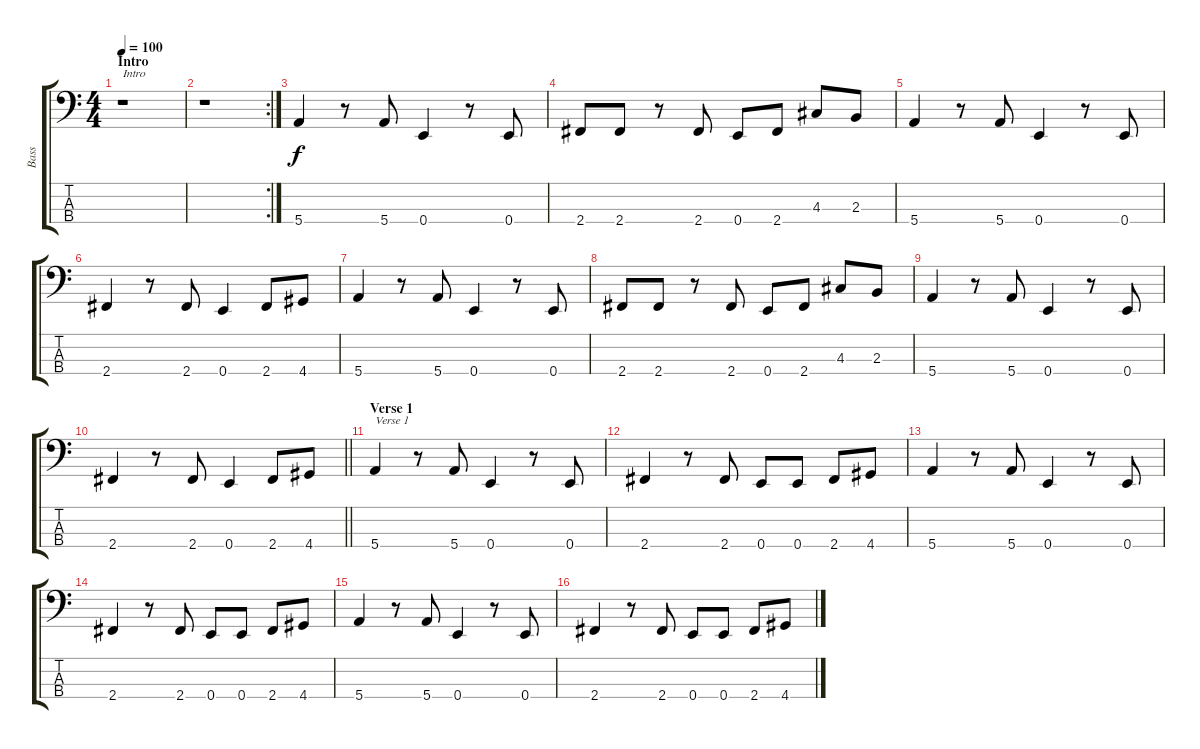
\track ("Bass" "Bass") {instrument electricbassfinger}
\staff {score tabs}
\tuning (G2 D2 A1 E1) {hide}
\ts (4 4)
\section ("" "Intro ")
\tempo 100
\clef f4
\ks c
r.1{txt "Intro" dy f instrument electricbassfinger} |
\rc 2
r.1 |
5.4.4 r.8 5.4.8 0.4.4 r.8 0.4.8 |
2.4.8 2.4.8 r.8 2.4.8 0.4.8 2.4.8 4.3.8 2.3.8 |
5.4.4 r.8 5.4.8 0.4.4 r.8 0.4.8 |
2.4.4 r.8 2.4.8 0.4.4 2.4.8 4.4.8 |
5.4.4 r.8 5.4.8 0.4.4 r.8 0.4.8 |
2.4.8 2.4.8 r.8 2.4.8 0.4.8 2.4.8 4.3.8 2.3.8 |
5.4.4 r.8 5.4.8 0.4.4 r.8 0.4.8 |
\barLineRight lightlight
2.4.4 r.8 2.4.8 0.4.4 2.4.8 4.4.8 |
\section ("" "Verse 1")
5.4.4{txt "Verse 1"} r.8 5.4.8 0.4.4 r.8 0.4.8 |
2.4.4 r.8 2.4.8 0.4.8 0.4.8 2.4.8 4.4.8 |
5.4.4 r.8 5.4.8 0.4.4 r.8 0.4.8 |
2.4.4 r.8 2.4.8 0.4.8 0.4.8 2.4.8 4.4.8 |
5.4.4 r.8 5.4.8 0.4.4 r.8 0.4.8 |
2.4.4 r.8 2.4.8 0.4.8 0.4.8 2.4.8 4.4.8
